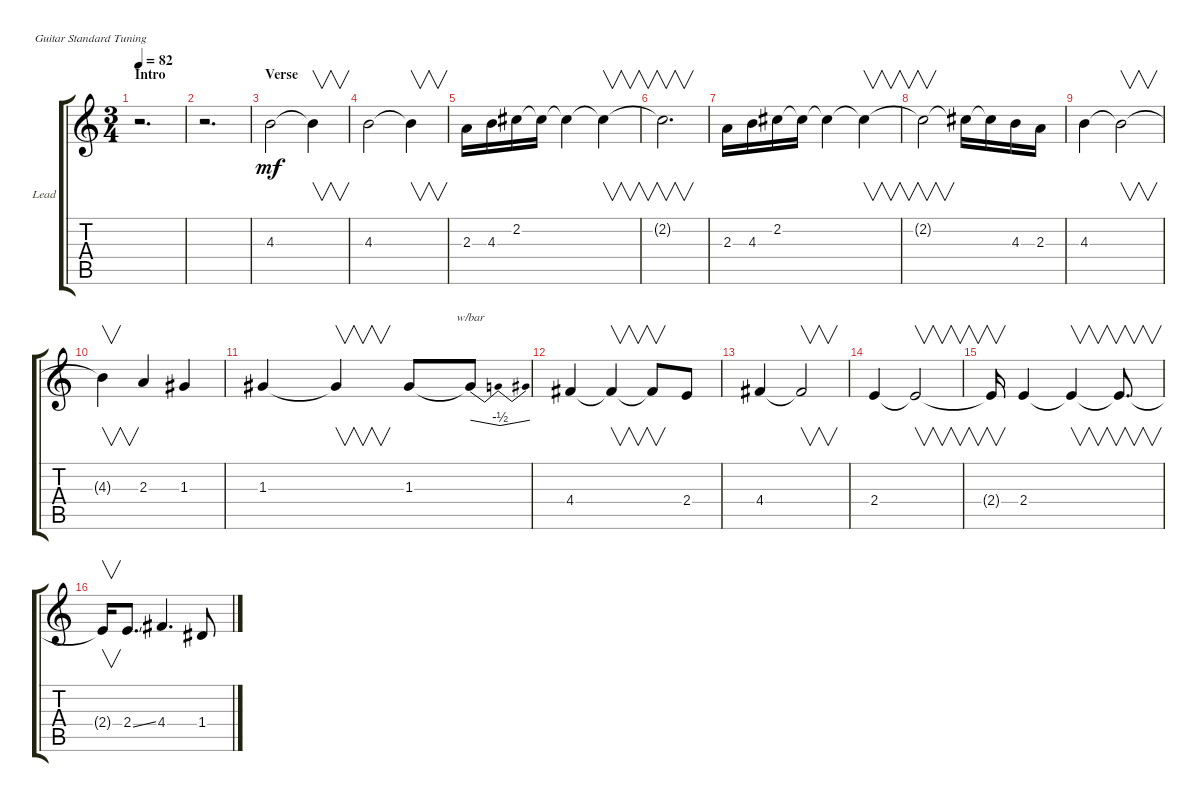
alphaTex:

\defaultSystemsLayout 4
\bracketExtendMode groupsimilarinstruments
\firstSystemTrackNameOrientation horizontal
\otherSystemsTrackNameOrientation horizontal
\track ("Lead Guitar" "Lead") {instrument acousticguitarsteel}
\staff {score tabs}
\tuning (E4 B3 G3 D3 A2 E2)
\ts (3 4)
\section ("" "Intro")
\tempo 82
\clef g2
\ks c
r.2{d dy mf instrument acousticguitarsteel} |
r.2{d} |
\section ("" "Verse")
4.3.2 4.3{t}.4{v} |
4.3.2 4.3{t}.4{v} |
2.3.16 4.3.16 2.2.16 2.2{t}.16 2.2{t}.4 2.2{t}.4{v} |
2.2{t}.2{v d} |
2.3.16 4.3.16 2.2.16 2.2{t}.16 2.2{t}.4 2.2{t}.4{v} |
2.2{t}.2{v} 2.2{t}.16 2.2{t}.16 4.3.16 2.3.16 |
4.3.4 4.3{t}.2{v} |
4.3{t}.4{v} 2.3.4 1.3.4 |
1.3.4 1.3{t}.4{v} 1.3.8 1.3{t}.8{tbe (dip default 0 0 15 -2 30 0)} |
4.4.4 4.4{t}.4{v} 4.4{t}.8{v} 2.4.8 |
4.4.4 4.4{t}.2{v} |
2.4.4 2.4{t}.2{v} |
2.4{t}.16{v} 2.4.4 2.4{t}.4{v} 2.4{t}.8{v d} |
2.4{t}.16{v} 2.4{ss}.8{d} 4.4.4{d} 1.4.8
